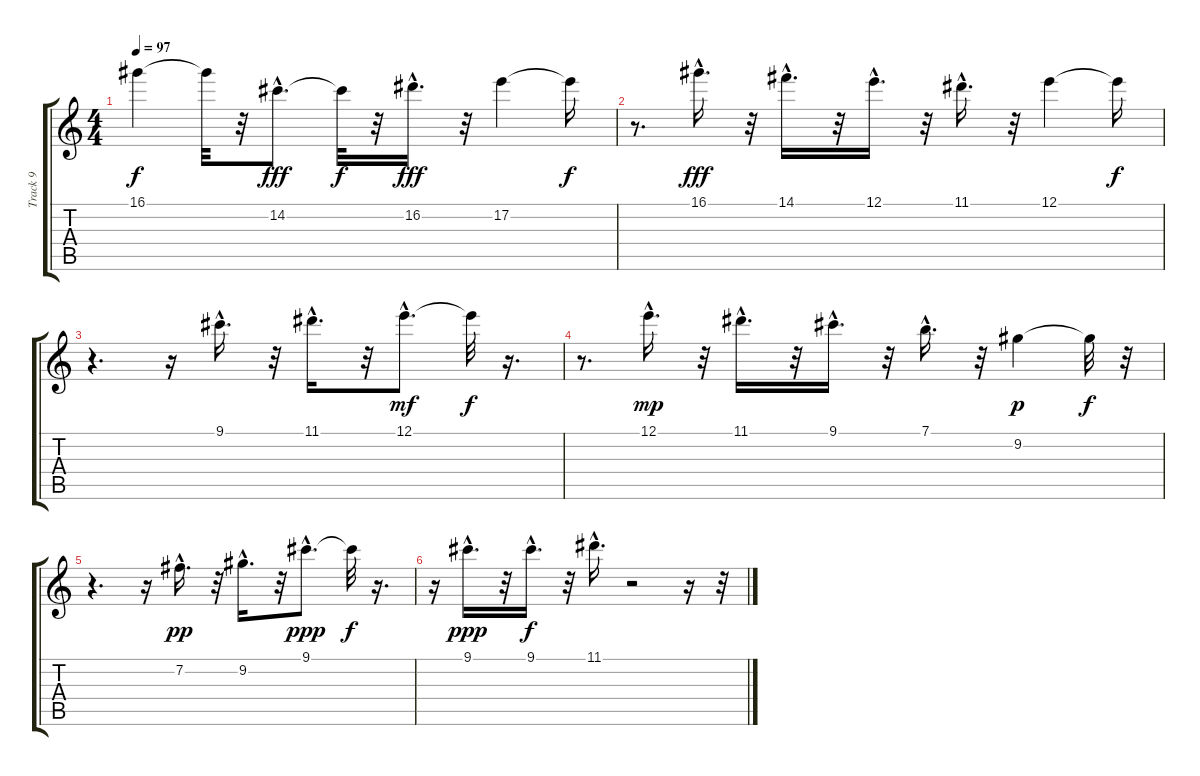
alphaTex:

\track ("Track 9" "Track 9") {instrument overdrivenguitar}
\staff {score tabs}
\tuning (E4 B3 G3 D3 A2 E2) {hide}
\ts (4 4)
\tempo 97
\clef g2
\ks c
16.1{t}.4{dy f} 16.1{t}.32 r.32 14.2{hac}.8{d dy fff} 14.2{t}.32{dy f} r.32 16.2{hac}.16{d dy fff} r.32 17.2.4 17.2{t}.16{dy f} |
r.8{d} 16.1{hac}.16{d dy fff} r.32 14.1{hac}.16{d} r.32 12.1{hac}.16{d} r.32 11.1{hac}.16{d} r.32 12.1.4 12.1{t}.16{dy f} |
r.4{d} r.16 9.1{hac}.16{d} r.32 11.1{hac}.16{d} r.32 12.1{hac}.8{d dy mf} 12.1{t}.32{dy f} r.16{d} |
r.8{d} 12.1{hac}.16{d dy mp} r.32 11.1{hac}.16{d} r.32 9.1{hac}.16{d} r.32 7.1{hac}.16{d} r.32 9.2.4{dy p} 9.2{t}.32{dy f} r.32 |
r.4{d} r.16 7.2{hac}.16{d dy pp} r.32 9.2{hac}.16{d} r.32 9.1{hac}.8{d dy ppp} 9.1{t}.32{dy f} r.16{d} |
r.16 9.1{hac}.16{d dy ppp} r.32 9.1{hac}.16{d dy f} r.32 11.1{hac}.16{d} r.2 r.16 r.32
